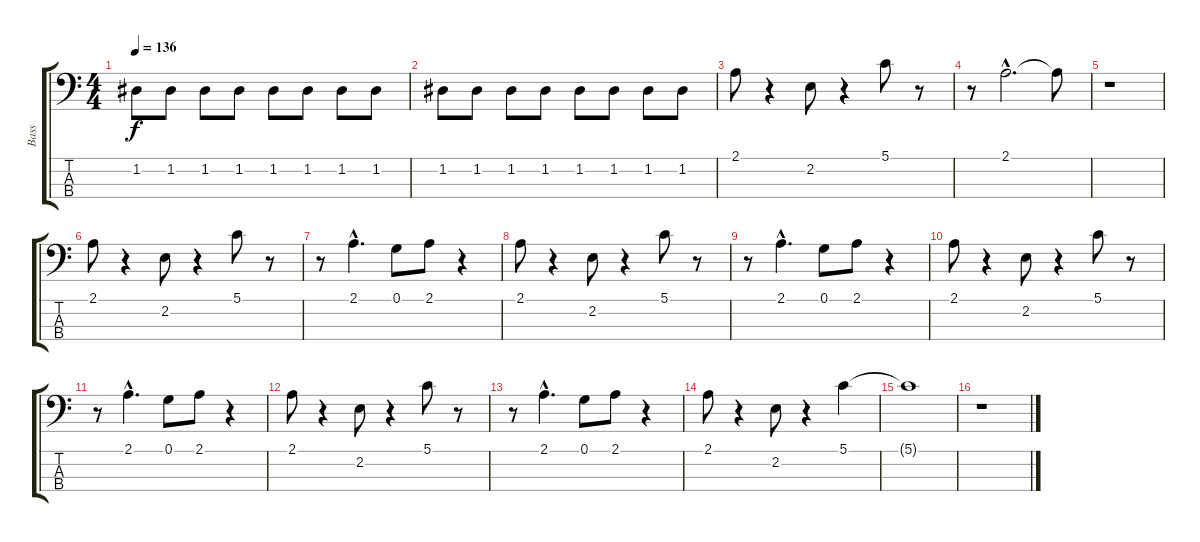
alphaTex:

\track ("Bass" "Bass") {instrument electricbassfinger}
\staff {score tabs}
\tuning (G2 D2 A1 E1) {hide}
\ts (4 4)
\tempo 136
\clef f4
\ks c
1.2.8{dy f} 1.2.8 1.2.8 1.2.8 1.2.8 1.2.8 1.2.8 1.2.8 |
1.2.8 1.2.8 1.2.8 1.2.8 1.2.8 1.2.8 1.2.8 1.2.8 |
2.1.8 r.4 2.2.8 r.4 5.1.8 r.8 |
r.8 2.1{hac}.2{d} 2.1{t}.8 |
r.1 |
2.1.8 r.4 2.2.8 r.4 5.1.8 r.8 |
r.8 2.1{hac}.4{d} 0.1.8 2.1.8 r.4 |
2.1.8 r.4 2.2.8 r.4 5.1.8 r.8 |
r.8 2.1{hac}.4{d} 0.1.8 2.1.8 r.4 |
2.1.8 r.4 2.2.8 r.4 5.1.8 r.8 |
r.8 2.1{hac}.4{d} 0.1.8 2.1.8 r.4 |
2.1.8 r.4 2.2.8 r.4 5.1.8 r.8 |
r.8 2.1{hac}.4{d} 0.1.8 2.1.8 r.4 |
2.1.8 r.4 2.2.8 r.4 5.1.4 |
5.1{t}.1 |
r.1
